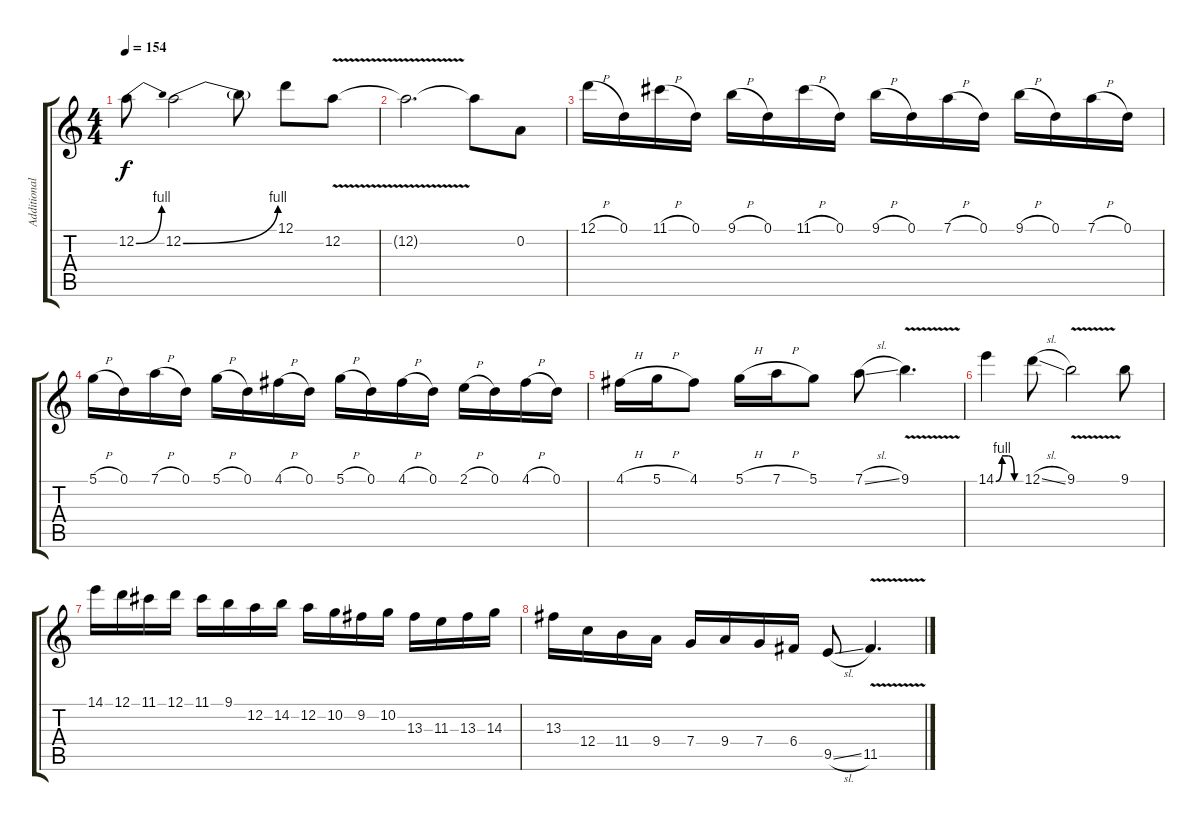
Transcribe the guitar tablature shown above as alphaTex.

\track ("Additional Guitar" "Additional") {instrument distortionguitar}
\staff {score tabs}
\tuning (D4 A3 F3 C3 G2 C2) {hide}
\ts (4 4)
\tempo 154
\clef g2
\ks c
12.2{be (bend 0 0 60 4)}.8{dy f} 12.2{be (bend 0 0 60 4)}.2 12.2{t}.8 12.1.8 12.2{v}.8 |
12.2{t}.2{d} 12.2{t}.8 0.2.8 |
12.1{h}.16 0.1.16 11.1{h}.16 0.1.16 9.1{h}.16 0.1.16 11.1{h}.16 0.1.16 9.1{h}.16 0.1.16 7.1{h}.16 0.1.16 9.1{h}.16 0.1.16 7.1{h}.16 0.1.16 |
5.1{h}.16 0.1.16 7.1{h}.16 0.1.16 5.1{h}.16 0.1.16 4.1{h}.16 0.1.16 5.1{h}.16 0.1.16 4.1{h}.16 0.1.16 2.1{h}.16 0.1.16 4.1{h}.16 0.1.16 |
4.1{h}.16 5.1{h}.16 4.1.8 5.1{h}.16 7.1{h}.16 5.1.8 7.1{sl}.8 9.1{v}.4{d} |
14.1{be (custom 0 0 15 4 30 4 45 0 60 0)}.4 12.1{sl}.8 9.1{v}.2 9.1.8 |
14.1.16 12.1.16 11.1.16 12.1.16 11.1.16 9.1.16 12.2.16 14.2.16 12.2.16 10.2.16 9.2.16 10.2.16 13.3.16 11.3.16 13.3.16 14.3.16 |
13.3.16 12.4.16 11.4.16 9.4.16 7.4.16 9.4.16 7.4.16 6.4.16 9.5{sl}.8 11.5{v}.4{d}
